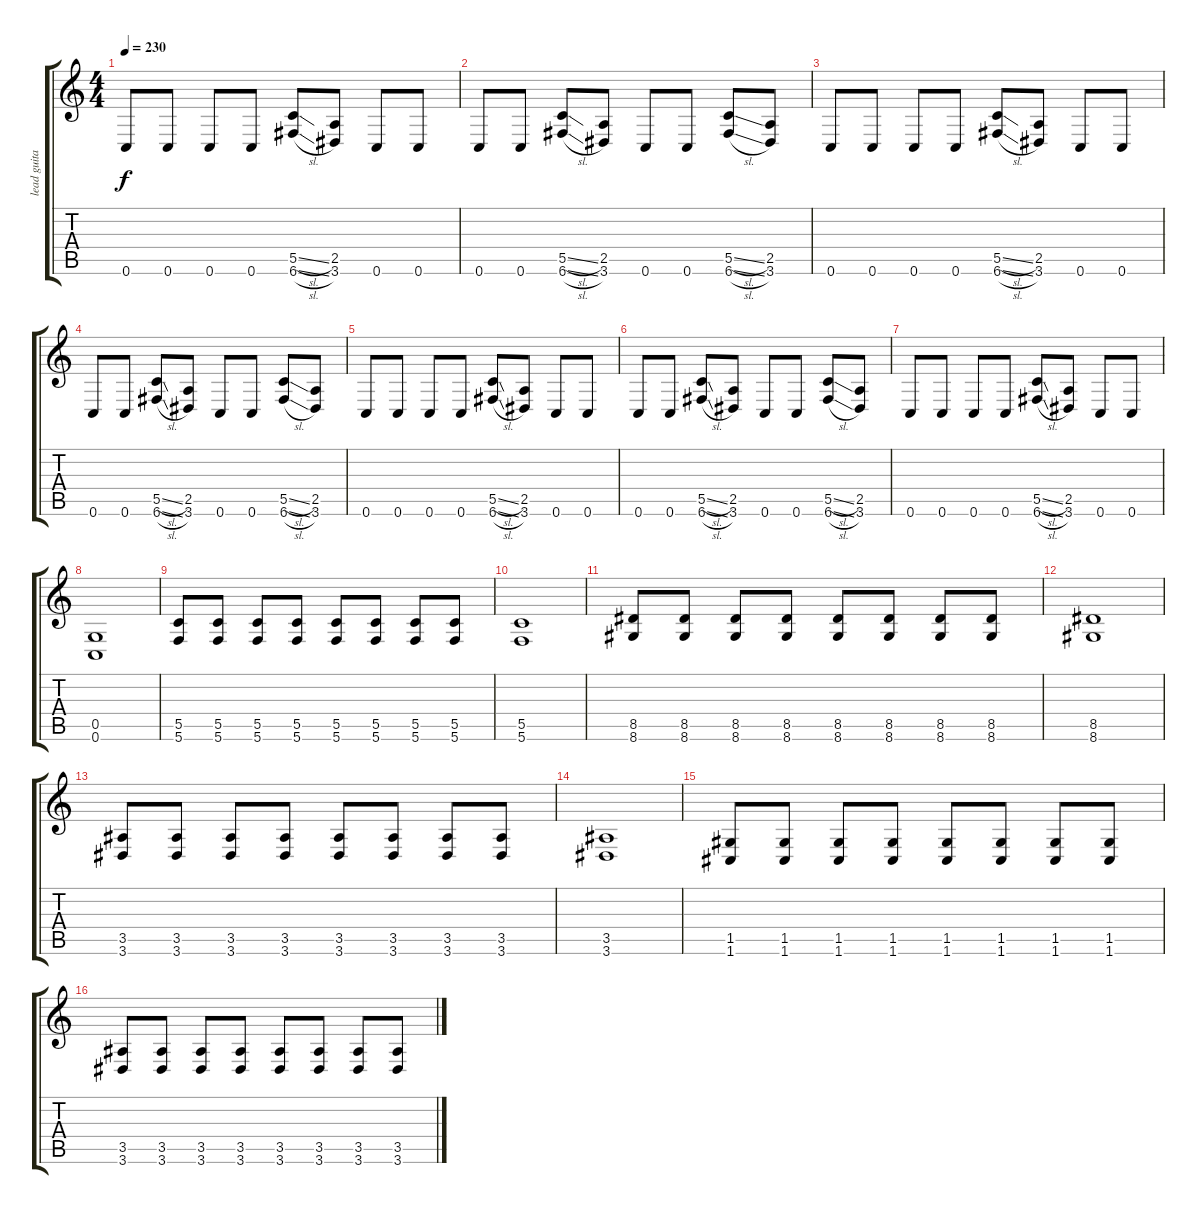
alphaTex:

\track ("lead guitar" "lead guita") {instrument distortionguitar}
\staff {score tabs}
\tuning (D4 A3 F3 C3 G2 C2) {hide}
\ts (4 4)
\tempo 230
\clef g2
\ks c
0.6.8{dy f} 0.6.8 0.6.8 0.6.8 (5.5{sl} 6.6{sl}).8 (2.5 3.6).8 0.6.8 0.6.8 |
0.6.8 0.6.8 (5.5{sl} 6.6{sl}).8 (2.5 3.6).8 0.6.8 0.6.8 (5.5{sl} 6.6{sl}).8 (2.5 3.6).8 |
0.6.8 0.6.8 0.6.8 0.6.8 (5.5{sl} 6.6{sl}).8 (2.5 3.6).8 0.6.8 0.6.8 |
0.6.8 0.6.8 (5.5{sl} 6.6{sl}).8 (2.5 3.6).8 0.6.8 0.6.8 (5.5{sl} 6.6{sl}).8 (2.5 3.6).8 |
0.6.8 0.6.8 0.6.8 0.6.8 (5.5{sl} 6.6{sl}).8 (2.5 3.6).8 0.6.8 0.6.8 |
0.6.8 0.6.8 (5.5{sl} 6.6{sl}).8 (2.5 3.6).8 0.6.8 0.6.8 (5.5{sl} 6.6{sl}).8 (2.5 3.6).8 |
0.6.8 0.6.8 0.6.8 0.6.8 (5.5{sl} 6.6{sl}).8 (2.5 3.6).8 0.6.8 0.6.8 |
(0.5 0.6).1 |
(5.5 5.6).8 (5.5 5.6).8 (5.5 5.6).8 (5.5 5.6).8 (5.5 5.6).8 (5.5 5.6).8 (5.5 5.6).8 (5.5 5.6).8 |
(5.5 5.6).1 |
(8.5 8.6).8 (8.5 8.6).8 (8.5 8.6).8 (8.5 8.6).8 (8.5 8.6).8 (8.5 8.6).8 (8.5 8.6).8 (8.5 8.6).8 |
(8.5 8.6).1 |
(3.5 3.6).8 (3.5 3.6).8 (3.5 3.6).8 (3.5 3.6).8 (3.5 3.6).8 (3.5 3.6).8 (3.5 3.6).8 (3.5 3.6).8 |
(3.5 3.6).1 |
(1.5 1.6).8 (1.5 1.6).8 (1.5 1.6).8 (1.5 1.6).8 (1.5 1.6).8 (1.5 1.6).8 (1.5 1.6).8 (1.5 1.6).8 |
(3.5 3.6).8 (3.5 3.6).8 (3.5 3.6).8 (3.5 3.6).8 (3.5 3.6).8 (3.5 3.6).8 (3.5 3.6).8 (3.5 3.6).8
